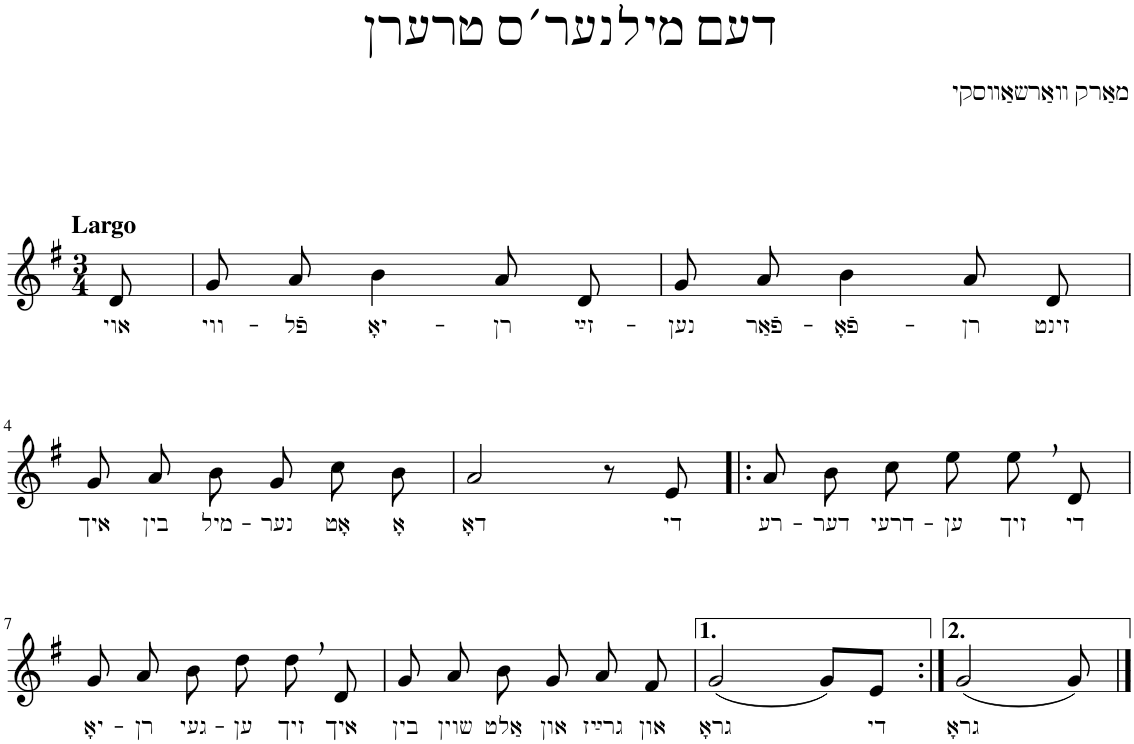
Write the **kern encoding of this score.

**kern	**text
*part1	*part1
*staff1	*staff1
*I"Piano	*
*I'Pno.	*
*clefG2	*
*k[f#]	*
*M3/4	*
=1	=1
!LO:TX:a:B:t=Largo	!
!	!LO:LY:b
8d/	אוי
=2	=2
!	!LO:LY:b
8g/	ווי-
!	!LO:LY:b
8a/	-פֿל
!	!LO:LY:b
4b\	יאָ-
!	!LO:LY:b
8a/	-רן
!	!LO:LY:b
8d/	זײַ-
=3	=3
!	!LO:LY:b
8g/	-נען
!	!LO:LY:b
8a/	פֿאַר-
!	!LO:LY:b
4b\	-פֿאָ-
!	!LO:LY:b
8a/	-רן
!	!LO:LY:b
8d/	זינט
!!LO:LB:g=z
=4	=4
!	!LO:LY:b
8g/	איך
!	!LO:LY:b
8a/	בין
!	!LO:LY:b
8b\	מיל-
!	!LO:LY:b
8g/	-נער
!	!LO:LY:b
8cc\	אָט
!	!LO:LY:b
8b\	אָ
=5	=5
!	!LO:LY:b
2a/	דאָ
8r	.
!	!LO:LY:b
8e/	די
=6!|:	=6!|:
!	!LO:LY:b
8a/	רע-
!	!LO:LY:b
8b\	-דער
!	!LO:LY:b
8cc\	דרעי-
!	!LO:LY:b
8ee\	-ען
!	!LO:LY:b
8ee,\	זיך
!	!LO:LY:b
8d/	די
!!LO:LB:g=z
=7	=7
!	!LO:LY:b
8g/	יאָ-
!	!LO:LY:b
8a/	-רן
!	!LO:LY:b
8b\	געי-
!	!LO:LY:b
8dd\	-ען
!	!LO:LY:b
8dd,\	זיך
!	!LO:LY:b
8d/	איך
=8	=8
!	!LO:LY:b
8g/	בין
!	!LO:LY:b
8a/	שוין
!	!LO:LY:b
8b\	אַלט
!	!LO:LY:b
8g/	און
!	!LO:LY:b
8a/	גרײַז
!	!LO:LY:b
8f#/	און
=9	=9
!	!LO:LY:b
(2g/	גראָ
8g/L)	.
!	!LO:LY:b
8e/J	די
=10:|!	=10:|!
!	!LO:LY:b
(2g/	גראָ
8g/)	.
==	==
*-	*-
